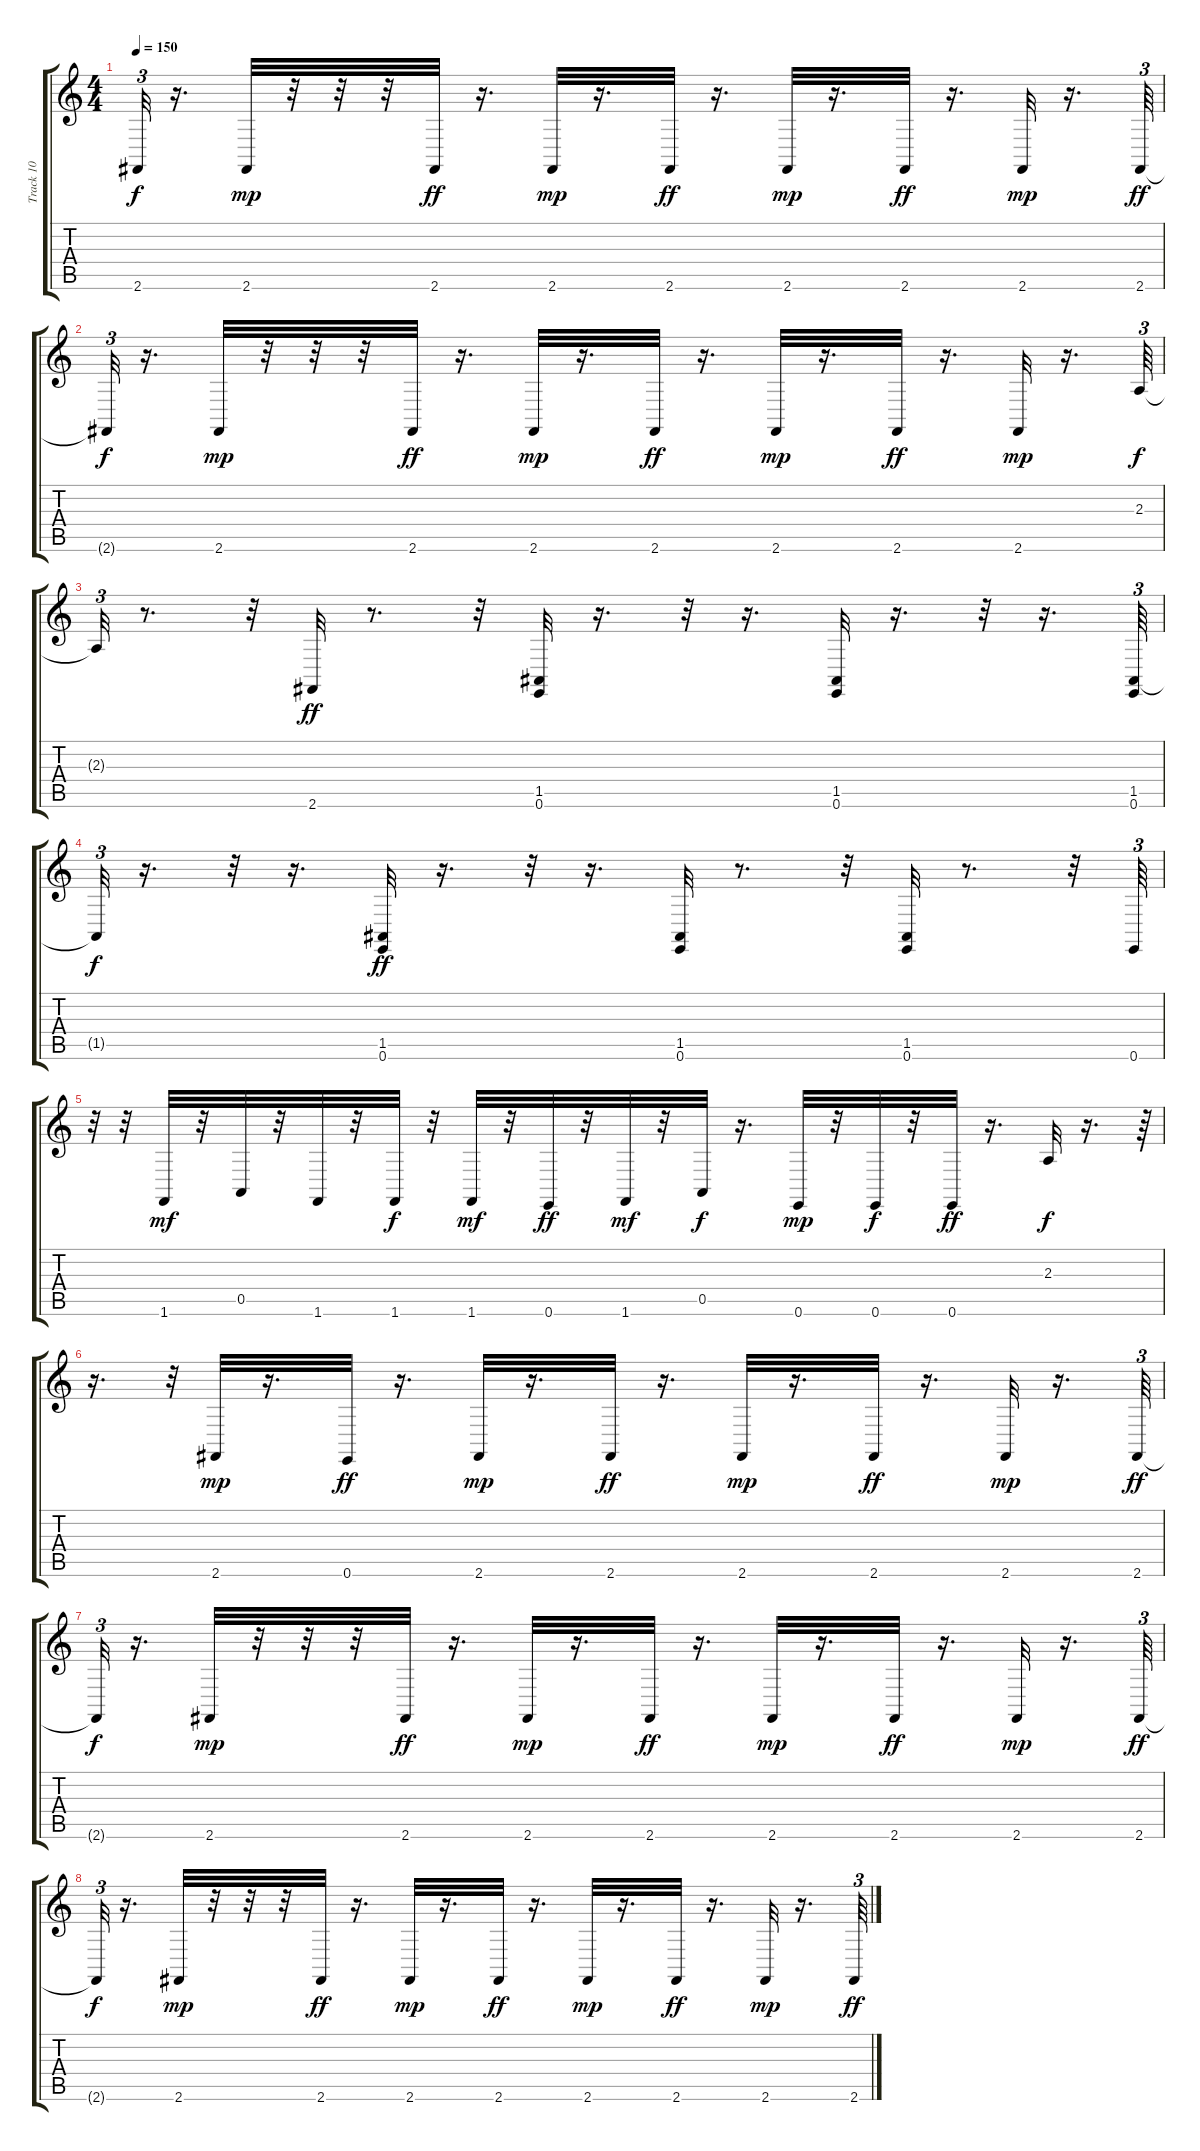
\track ("Track 10" "Track 10") {instrument celesta}
\staff {score tabs}
\tuning (E4 B3 G3 D3 A2 E2) {hide}
\ts (4 4)
\tempo 150
\clef g2
\ks c
2.6{t}.32{tu (3 2) dy f} r.16{d} 2.6.32{dy mp} r.32 r.32 r.32 2.6.32{dy ff} r.16{d} 2.6.32{dy mp} r.16{d} 2.6.32{dy ff} r.16{d} 2.6.32{dy mp} r.16{d} 2.6.32{dy ff} r.16{d} 2.6.32{dy mp} r.16{d} 2.6.64{tu (3 2) dy ff} |
2.6{t}.32{tu (3 2) dy f} r.16{d} 2.6.32{dy mp} r.32 r.32 r.32 2.6.32{dy ff} r.16{d} 2.6.32{dy mp} r.16{d} 2.6.32{dy ff} r.16{d} 2.6.32{dy mp} r.16{d} 2.6.32{dy ff} r.16{d} 2.6.32{dy mp} r.16{d} 2.3.64{tu (3 2) dy f} |
2.3{t}.32{tu (3 2)} r.8{d} r.32 2.6.32{dy ff} r.8{d} r.32 (1.5 0.6).32 r.16{d} r.32 r.16{d} (1.5 0.6).32 r.16{d} r.32 r.16{d} (1.5 0.6).64{tu (3 2)} |
1.5{t}.32{tu (3 2) dy f} r.16{d} r.32 r.16{d} (1.5 0.6).32{dy ff} r.16{d} r.32 r.16{d} (1.5 0.6).32 r.8{d} r.32 (1.5 0.6).32 r.8{d} r.32 0.6.64{tu (3 2)} |
r.32{tu (3 2)} r.32 1.6.32{dy mf} r.32 0.5.32 r.32 1.6.32 r.32 1.6.32{dy f} r.32 1.6.32{dy mf} r.32 0.6.32{dy ff} r.32 1.6.32{dy mf} r.32 0.5.32{dy f} r.16{d} 0.6.32{dy mp} r.32 0.6.32{dy f} r.32 0.6.32{dy ff} r.16{d} 2.3.32{dy f} r.16{d} r.64{tu (3 2)} |
r.16{d} r.32{tu (3 2)} 2.6.32{dy mp} r.16{d} 0.6.32{dy ff} r.16{d} 2.6.32{dy mp} r.16{d} 2.6.32{dy ff} r.16{d} 2.6.32{dy mp} r.16{d} 2.6.32{dy ff} r.16{d} 2.6.32{dy mp} r.16{d} 2.6.64{tu (3 2) dy ff} |
2.6{t}.32{tu (3 2) dy f} r.16{d} 2.6.32{dy mp} r.32 r.32 r.32 2.6.32{dy ff} r.16{d} 2.6.32{dy mp} r.16{d} 2.6.32{dy ff} r.16{d} 2.6.32{dy mp} r.16{d} 2.6.32{dy ff} r.16{d} 2.6.32{dy mp} r.16{d} 2.6.64{tu (3 2) dy ff} |
2.6{t}.32{tu (3 2) dy f} r.16{d} 2.6.32{dy mp} r.32 r.32 r.32 2.6.32{dy ff} r.16{d} 2.6.32{dy mp} r.16{d} 2.6.32{dy ff} r.16{d} 2.6.32{dy mp} r.16{d} 2.6.32{dy ff} r.16{d} 2.6.32{dy mp} r.16{d} 2.6.64{tu (3 2) dy ff}
